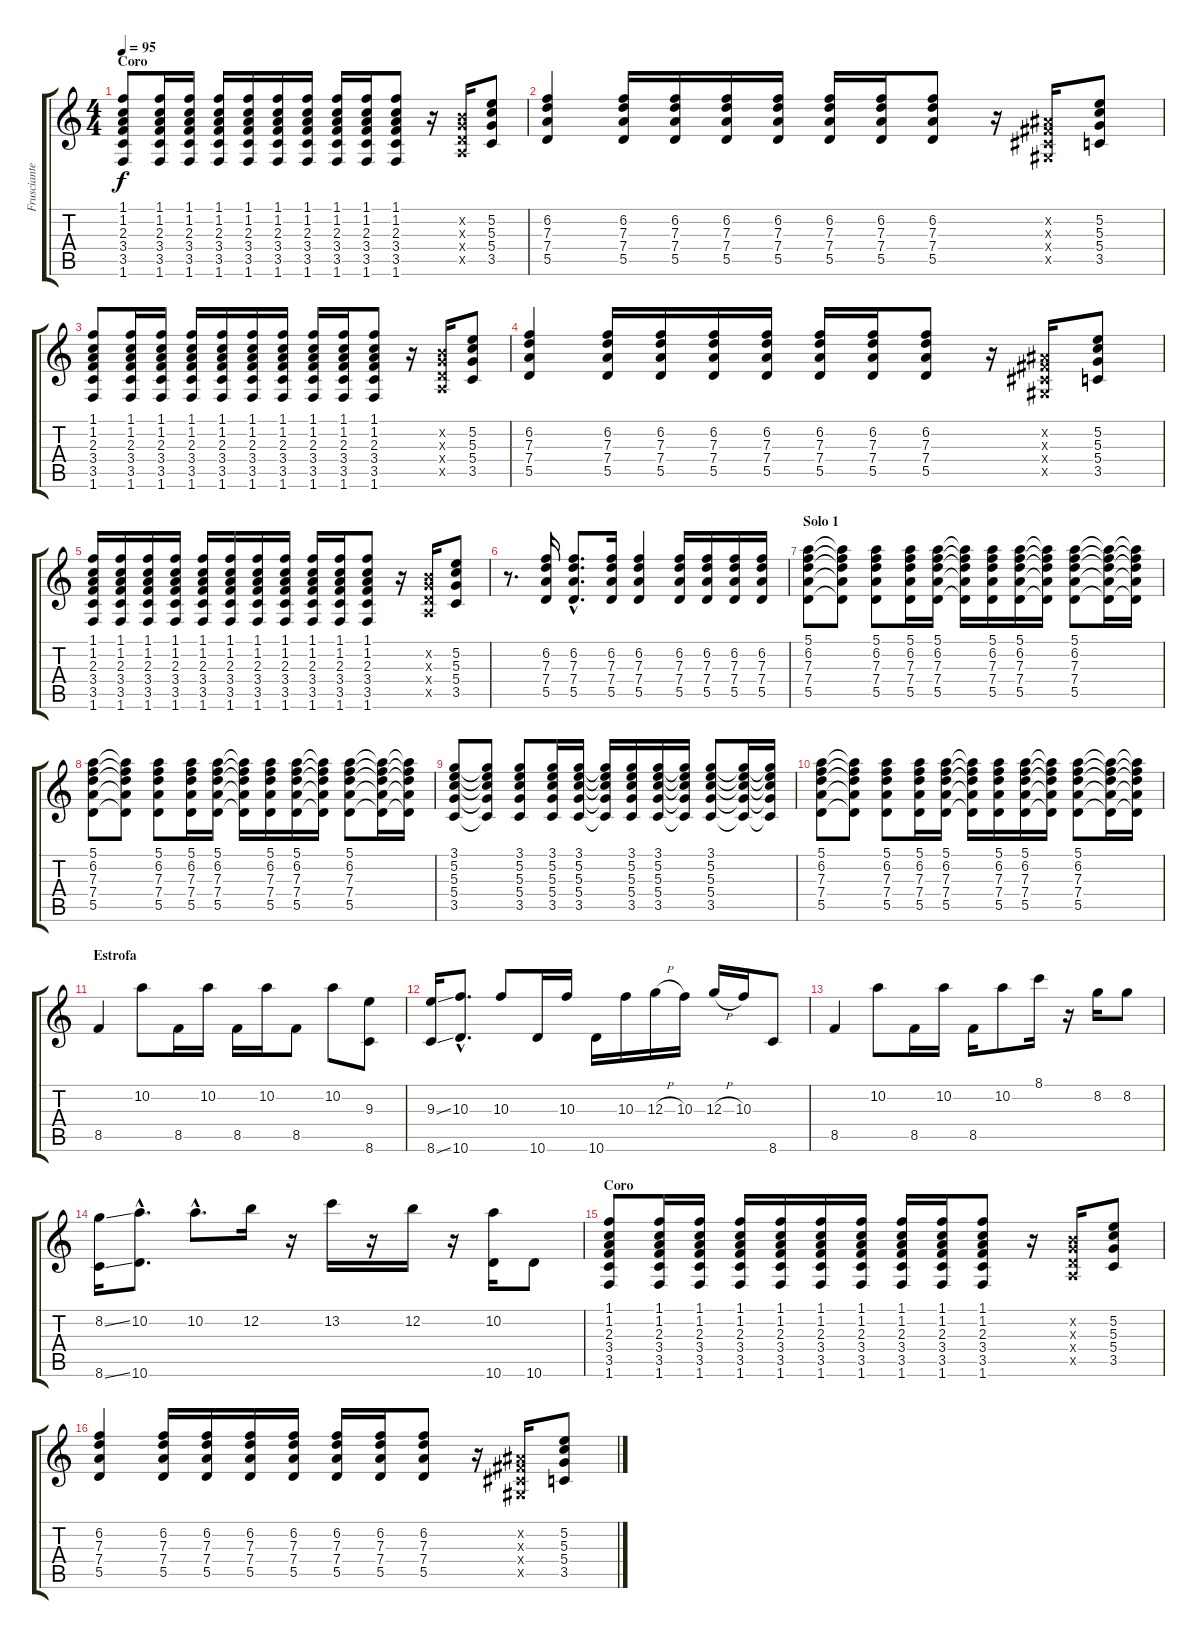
\track ("Frusciante - Guitar" "Frusciante") {instrument electricguitarclean}
\staff {score tabs}
\tuning (E4 B3 G3 D3 A2 E2) {hide}
\ts (4 4)
\section ("" "Coro")
\tempo 95
\clef g2
\ks c
(1.1 1.2 2.3 3.4 3.5 1.6).8{dy f} (1.1 1.2 2.3 3.4 3.5 1.6).16 (1.1 1.2 2.3 3.4 3.5 1.6).16 (1.1 1.2 2.3 3.4 3.5 1.6).16 (1.1 1.2 2.3 3.4 3.5 1.6).16 (1.1 1.2 2.3 3.4 3.5 1.6).16 (1.1 1.2 2.3 3.4 3.5 1.6).16 (1.1 1.2 2.3 3.4 3.5 1.6).16 (1.1 1.2 2.3 3.4 3.5 1.6).16 (1.1 1.2 2.3 3.4 3.5 1.6).8 r.16 (0.2{x} 0.3{x} 0.4{x} 0.5{x}).16 (5.2 5.3 5.4 3.5).8 |
(6.2 7.3 7.4 5.5).4 (6.2 7.3 7.4 5.5).16 (6.2 7.3 7.4 5.5).16 (6.2 7.3 7.4 5.5).16 (6.2 7.3 7.4 5.5).16 (6.2 7.3 7.4 5.5).16 (6.2 7.3 7.4 5.5).16 (6.2 7.3 7.4 5.5).8 r.16 (-1.2{x} -1.3{x} -1.4{x} -1.5{x}).16 (5.2 5.3 5.4 3.5).8 |
(1.1 1.2 2.3 3.4 3.5 1.6).8 (1.1 1.2 2.3 3.4 3.5 1.6).16 (1.1 1.2 2.3 3.4 3.5 1.6).16 (1.1 1.2 2.3 3.4 3.5 1.6).16 (1.1 1.2 2.3 3.4 3.5 1.6).16 (1.1 1.2 2.3 3.4 3.5 1.6).16 (1.1 1.2 2.3 3.4 3.5 1.6).16 (1.1 1.2 2.3 3.4 3.5 1.6).16 (1.1 1.2 2.3 3.4 3.5 1.6).16 (1.1 1.2 2.3 3.4 3.5 1.6).8 r.16 (0.2{x} 0.3{x} 0.4{x} 0.5{x}).16 (5.2 5.3 5.4 3.5).8 |
(6.2 7.3 7.4 5.5).4 (6.2 7.3 7.4 5.5).16 (6.2 7.3 7.4 5.5).16 (6.2 7.3 7.4 5.5).16 (6.2 7.3 7.4 5.5).16 (6.2 7.3 7.4 5.5).16 (6.2 7.3 7.4 5.5).16 (6.2 7.3 7.4 5.5).8 r.16 (-1.2{x} -1.3{x} -1.4{x} -1.5{x}).16 (5.2 5.3 5.4 3.5).8 |
(1.1 1.2 2.3 3.4 3.5 1.6).16 (1.1 1.2 2.3 3.4 3.5 1.6).16 (1.1 1.2 2.3 3.4 3.5 1.6).16 (1.1 1.2 2.3 3.4 3.5 1.6).16 (1.1 1.2 2.3 3.4 3.5 1.6).16 (1.1 1.2 2.3 3.4 3.5 1.6).16 (1.1 1.2 2.3 3.4 3.5 1.6).16 (1.1 1.2 2.3 3.4 3.5 1.6).16 (1.1 1.2 2.3 3.4 3.5 1.6).16 (1.1 1.2 2.3 3.4 3.5 1.6).16 (1.1 1.2 2.3 3.4 3.5 1.6).8 r.16 (0.2{x} 0.3{x} 0.4{x} 0.5{x}).16 (5.2 5.3 5.4 3.5).8 |
r.8{d} (6.2 7.3 7.4 5.5).16 (6.2{hac} 7.3{hac} 7.4{hac} 5.5{hac}).8{d} (6.2 7.3 7.4 5.5).16 (6.2 7.3 7.4 5.5).4 (6.2 7.3 7.4 5.5).16{volume 10} (6.2 7.3 7.4 5.5).16 (6.2 7.3 7.4 5.5).16 (6.2 7.3 7.4 5.5).16 |
\section ("" "Solo 1")
(5.1 6.2 7.3 7.4 5.5).8 (5.1{t} 6.2{t} 7.3{t} 7.4{t} 5.5{t}).8 (5.1 6.2 7.3 7.4 5.5).8 (5.1 6.2 7.3 7.4 5.5).16 (5.1 6.2 7.3 7.4 5.5).16 (5.1{t} 6.2{t} 7.3{t} 7.4{t} 5.5{t}).16 (5.1 6.2 7.3 7.4 5.5).16 (5.1 6.2 7.3 7.4 5.5).16 (5.1{t} 6.2{t} 7.3{t} 7.4{t} 5.5{t}).16 (5.1 6.2 7.3 7.4 5.5).8 (5.1{t} 6.2{t} 7.3{t} 7.4{t} 5.5{t}).16 (5.1{t} 6.2{t} 7.3{t} 7.4{t} 5.5{t}).16 |
(5.1 6.2 7.3 7.4 5.5).8 (5.1{t} 6.2{t} 7.3{t} 7.4{t} 5.5{t}).8 (5.1 6.2 7.3 7.4 5.5).8 (5.1 6.2 7.3 7.4 5.5).16 (5.1 6.2 7.3 7.4 5.5).16 (5.1{t} 6.2{t} 7.3{t} 7.4{t} 5.5{t}).16 (5.1 6.2 7.3 7.4 5.5).16 (5.1 6.2 7.3 7.4 5.5).16 (5.1{t} 6.2{t} 7.3{t} 7.4{t} 5.5{t}).16 (5.1 6.2 7.3 7.4 5.5).8 (5.1{t} 6.2{t} 7.3{t} 7.4{t} 5.5{t}).16 (5.1{t} 6.2{t} 7.3{t} 7.4{t} 5.5{t}).16 |
(3.1 5.2 5.3 5.4 3.5).8 (3.1{t} 5.2{t} 5.3{t} 5.4{t} 3.5{t}).8 (3.1 5.2 5.3 5.4 3.5).8 (3.1 5.2 5.3 5.4 3.5).16 (3.1 5.2 5.3 5.4 3.5).16 (3.1{t} 5.2{t} 5.3{t} 5.4{t} 3.5{t}).16 (3.1 5.2 5.3 5.4 3.5).16 (3.1 5.2 5.3 5.4 3.5).16 (3.1{t} 5.2{t} 5.3{t} 5.4{t} 3.5{t}).16 (3.1 5.2 5.3 5.4 3.5).8 (3.1{t} 5.2{t} 5.3{t} 5.4{t} 3.5{t}).16 (3.1{t} 5.2{t} 5.3{t} 5.4{t} 3.5{t}).16 |
(5.1 6.2 7.3 7.4 5.5).8 (5.1{t} 6.2{t} 7.3{t} 7.4{t} 5.5{t}).8 (5.1 6.2 7.3 7.4 5.5).8 (5.1 6.2 7.3 7.4 5.5).16 (5.1 6.2 7.3 7.4 5.5).16 (5.1{t} 6.2{t} 7.3{t} 7.4{t} 5.5{t}).16 (5.1 6.2 7.3 7.4 5.5).16 (5.1 6.2 7.3 7.4 5.5).16 (5.1{t} 6.2{t} 7.3{t} 7.4{t} 5.5{t}).16 (5.1 6.2 7.3 7.4 5.5).8 (5.1{t} 6.2{t} 7.3{t} 7.4{t} 5.5{t}).16 (5.1{t} 6.2{t} 7.3{t} 7.4{t} 5.5{t}).16 |
\section ("" "Estrofa")
8.5.4{volume 14} 10.2.8 8.5.16 10.2.16 8.5.16 10.2.16 8.5.8 10.2.8 (9.3 8.6).8 |
(9.3{ss} 8.6{ss}).16 (10.3{hac} 10.6{hac}).8{d} 10.3.8 10.6.16 10.3.16 10.6.16 10.3.16 12.3{h}.16 10.3.16 12.3{h}.16 10.3.16 8.6.8 |
8.5.4 10.2.8 8.5.16 10.2.16 8.5.16 10.2.8 8.1.16 r.16 8.2.16 8.2.8 |
(8.2{ss} 8.6{ss}).16 (10.2{hac} 10.6{hac}).8{d} 10.2{hac}.8{d} 12.2.16 r.16 13.2.16 r.16 12.2.16 r.16 (10.2 10.6).16 10.6.8 |
\section ("" "Coro")
(1.1 1.2 2.3 3.4 3.5 1.6).8 (1.1 1.2 2.3 3.4 3.5 1.6).16 (1.1 1.2 2.3 3.4 3.5 1.6).16 (1.1 1.2 2.3 3.4 3.5 1.6).16 (1.1 1.2 2.3 3.4 3.5 1.6).16 (1.1 1.2 2.3 3.4 3.5 1.6).16 (1.1 1.2 2.3 3.4 3.5 1.6).16 (1.1 1.2 2.3 3.4 3.5 1.6).16 (1.1 1.2 2.3 3.4 3.5 1.6).16 (1.1 1.2 2.3 3.4 3.5 1.6).8 r.16 (0.2{x} 0.3{x} 0.4{x} 0.5{x}).16 (5.2 5.3 5.4 3.5).8 |
(6.2 7.3 7.4 5.5).4 (6.2 7.3 7.4 5.5).16 (6.2 7.3 7.4 5.5).16 (6.2 7.3 7.4 5.5).16 (6.2 7.3 7.4 5.5).16 (6.2 7.3 7.4 5.5).16 (6.2 7.3 7.4 5.5).16 (6.2 7.3 7.4 5.5).8 r.16 (-1.2{x} -1.3{x} -1.4{x} -1.5{x}).16 (5.2 5.3 5.4 3.5).8
